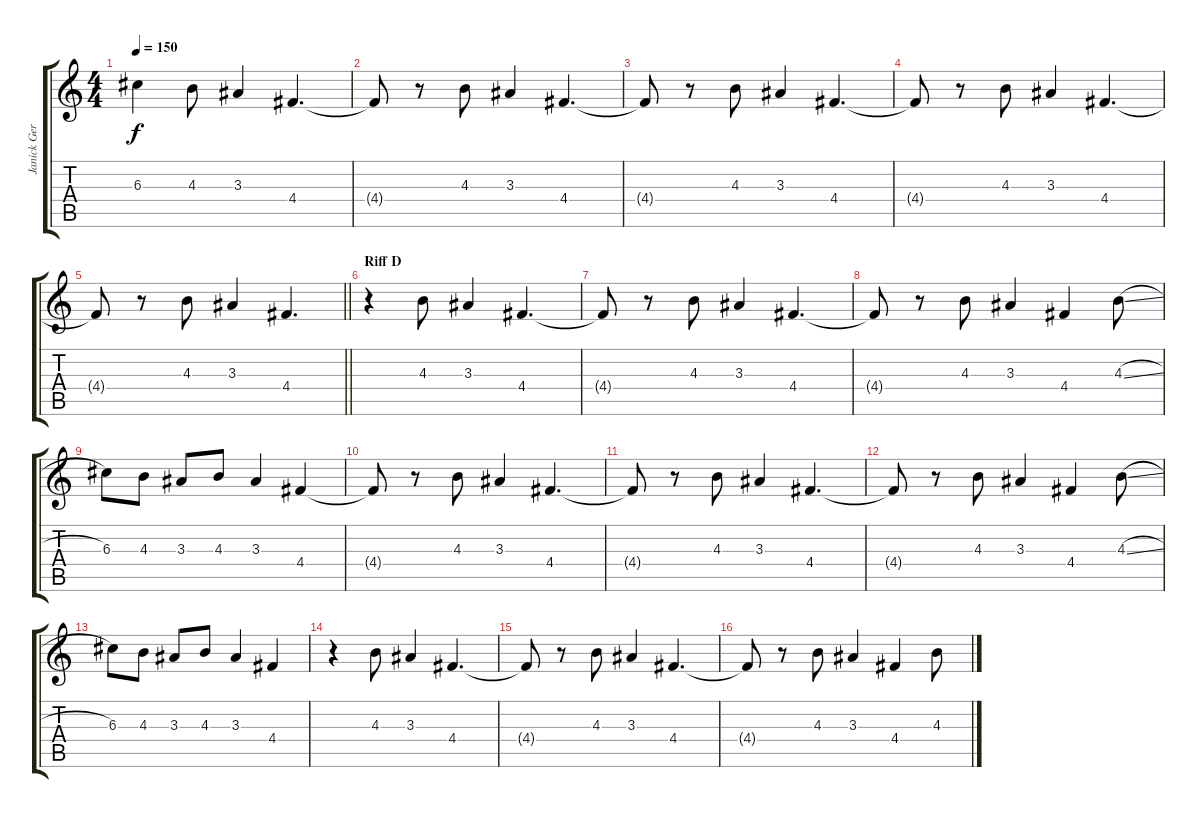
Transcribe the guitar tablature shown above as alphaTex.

\track ("Janick Gers" "Janick Ger") {instrument overdrivenguitar}
\staff {score tabs}
\tuning (E4 B3 G3 D3 A2 E2) {hide}
\ts (4 4)
\tempo 150
\clef g2
\ks c
6.3.4{dy f} 4.3.8 3.3.4 4.4.4{d} |
4.4{t}.8 r.8 4.3.8 3.3.4 4.4.4{d} |
4.4{t}.8 r.8 4.3.8 3.3.4 4.4.4{d} |
4.4{t}.8 r.8 4.3.8 3.3.4 4.4.4{d} |
\barLineRight lightlight
4.4{t}.8 r.8 4.3.8 3.3.4 4.4.4{d} |
\section ("" "Riff D")
r.4 4.3.8 3.3.4 4.4.4{d} |
4.4{t}.8 r.8 4.3.8 3.3.4 4.4.4{d} |
4.4{t}.8 r.8 4.3.8 3.3.4 4.4.4 4.3{sl}.8 |
6.3.8 4.3.8 3.3.8 4.3.8 3.3.4 4.4.4 |
4.4{t}.8 r.8 4.3.8 3.3.4 4.4.4{d} |
4.4{t}.8 r.8 4.3.8 3.3.4 4.4.4{d} |
4.4{t}.8 r.8 4.3.8 3.3.4 4.4.4 4.3{sl}.8 |
6.3.8 4.3.8 3.3.8 4.3.8 3.3.4 4.4.4 |
r.4 4.3.8 3.3.4 4.4.4{d} |
4.4{t}.8 r.8 4.3.8 3.3.4 4.4.4{d} |
4.4{t}.8 r.8 4.3.8 3.3.4 4.4.4 4.3{sl}.8
